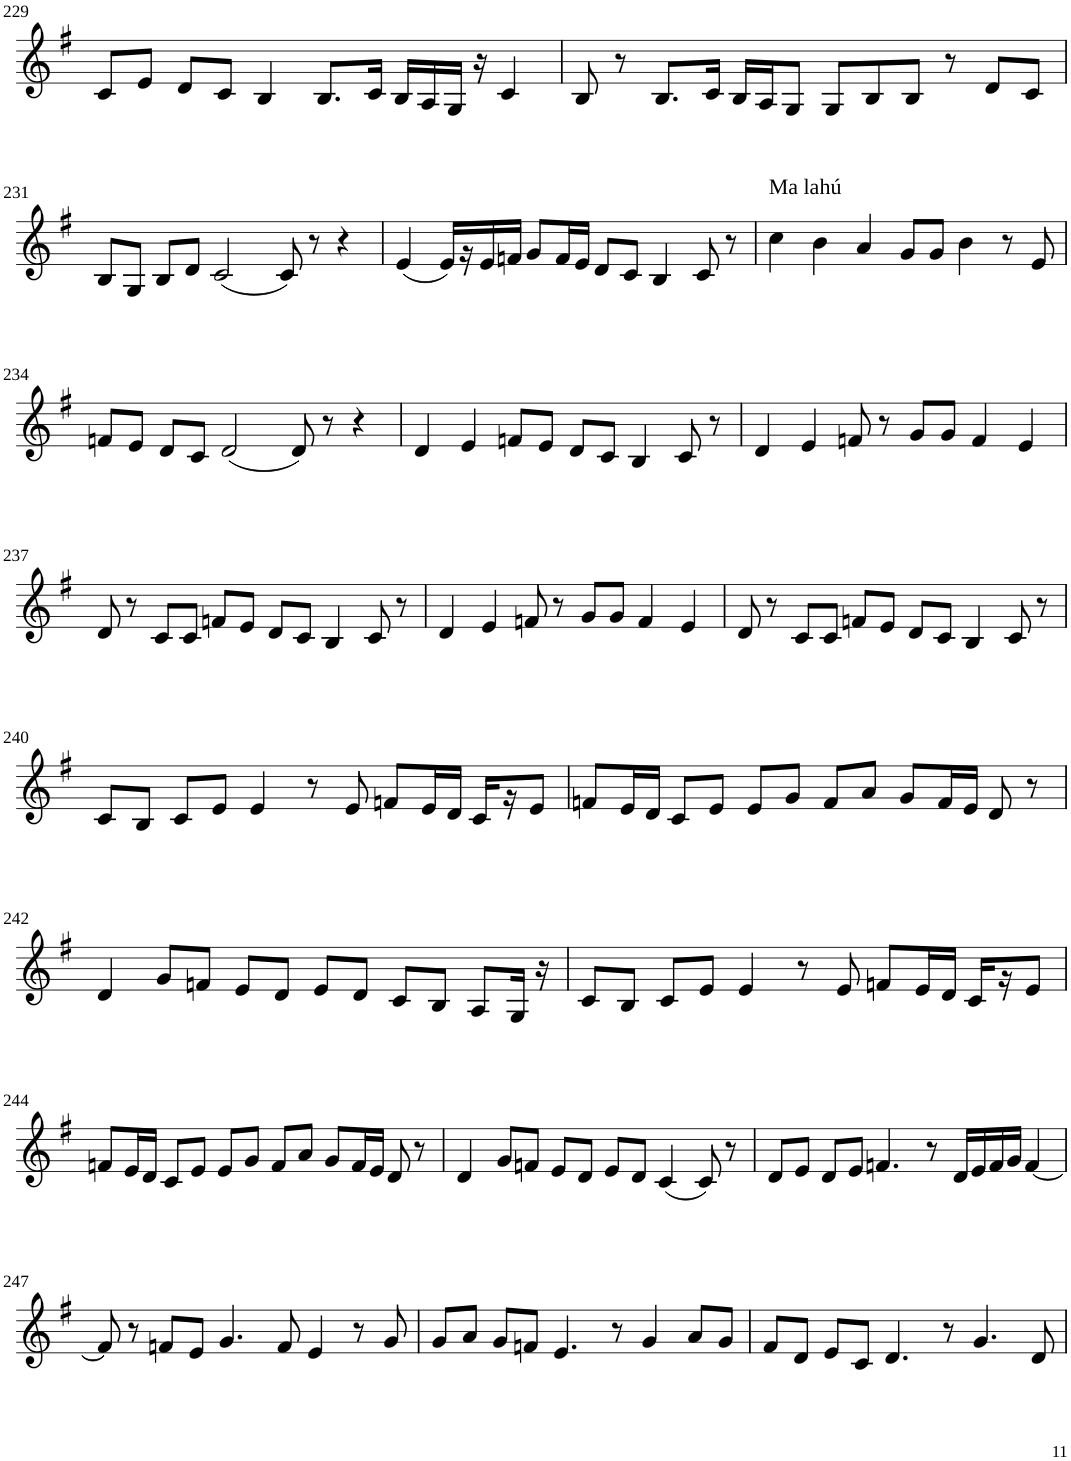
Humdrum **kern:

**kern
*part1
*staff1
*I"Violin
!!LO:PB:g=z
*clefG2
*k[f#]
*G:
*M6/4
=229
8c/L
8e/J
8d/L
8c/J
4B/
8.B/L
16c/Jk
16B/LL
16A/
16G/JJ
16r
4c/
=230
8B/
8r
8.B/L
16c/Jk
16B/LL
16A/J
8G/J
8G/L
8B/
8B/J
8r
8d/L
8c/J
!!LO:LB:g=z
=231
8B/L
8G/J
8B/L
8d/J
(2c/
8c/)
8r
4r
=232
(4e/
16e/LL)
16r
16e/
16fn/JJ
8g/L
16f/L
16e/JJ
8d/L
8c/J
4B/
8c/
8r
=233
!LO:TX:a:t=Ma lahú
4cc\
4b\
4a/
8g/L
8g/J
4b\
8r
8e/
!!LO:LB:g=z
=234
8fn/L
8e/J
8d/L
8c/J
(2d/
8d/)
8r
4r
=235
4d/
4e/
8fn/L
8e/J
8d/L
8c/J
4B/
8c/
8r
=236
4d/
4e/
8fn/
8r
8g/L
8g/J
4f/
4e/
!!LO:LB:g=z
=237
8d/
8r
8c/L
8c/J
8fn/L
8e/J
8d/L
8c/J
4B/
8c/
8r
=238
4d/
4e/
8fn/
8r
8g/L
8g/J
4f/
4e/
=239
8d/
8r
8c/L
8c/J
8fn/L
8e/J
8d/L
8c/J
4B/
8c/
8r
!!LO:LB:g=z
=240
8c/L
8B/J
8c/L
8e/J
4e/
8r
8e/
8fn/L
16e/L
16d/JJ
16c/LL
16r
8e/J
=241
8fn/L
16e/L
16d/JJ
8c/L
8e/J
8e/L
8g/J
8f/L
8a/J
8g/L
16f/L
16e/JJ
8d/
8r
!!LO:LB:g=z
=242
4d/
8g/L
8fn/J
8e/L
8d/J
8e/L
8d/J
8c/L
8B/J
8A/L
16G/Jk
16r
=243
8c/L
8B/J
8c/L
8e/J
4e/
8r
8e/
8fn/L
16e/L
16d/JJ
16c/LL
16r
8e/J
!!LO:LB:g=z
=244
8fn/L
16e/L
16d/JJ
8c/L
8e/J
8e/L
8g/J
8f/L
8a/J
8g/L
16f/L
16e/JJ
8d/
8r
=245
4d/
8g/L
8fn/J
8e/L
8d/J
8e/L
8d/J
(4c/
8c/)
8r
=246
8d/L
8e/J
8d/L
8e/J
4.fn/
8r
16d/LL
16e/
16f/
16g/JJ
[4f/
!!LO:LB:g=z
=247
8f/]
8r
8fn/L
8e/J
4.g/
8f/
4e/
8r
8g/
=248
8g/L
8a/J
8g/L
8fn/J
4.e/
8r
4g/
8a/L
8g/J
=249
8f#/L
8d/J
8e/L
8c/J
4.d/
8r
4.g/
8d/
=
*-
